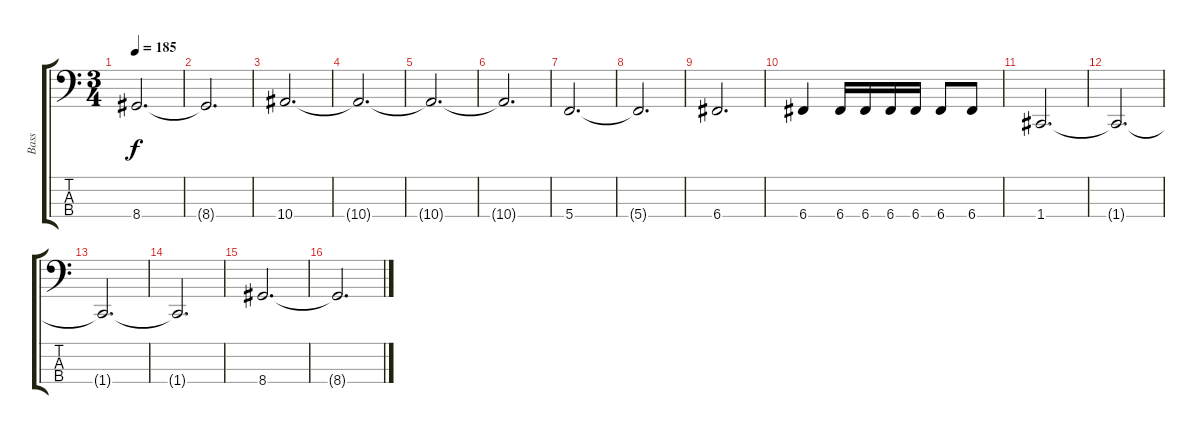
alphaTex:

\track ("Bass" "Bass") {instrument electricbasspick}
\staff {score tabs}
\tuning (F2 C2 G1 C1) {hide}
\ts (3 4)
\tempo 185
\clef f4
\ks c
8.4{t}.2{d dy f} |
8.4{t}.2{d} |
10.4.2{d} |
10.4{t}.2{d} |
10.4{t}.2{d} |
10.4{t}.2{d} |
5.4.2{d} |
5.4{t}.2{d} |
6.4.2{d} |
6.4.4 6.4.16 6.4.16 6.4.16 6.4.16 6.4.8 6.4.8 |
1.4.2{d} |
1.4{t}.2{d} |
1.4{t}.2{d} |
1.4{t}.2{d} |
8.4.2{d} |
8.4{t}.2{d}
